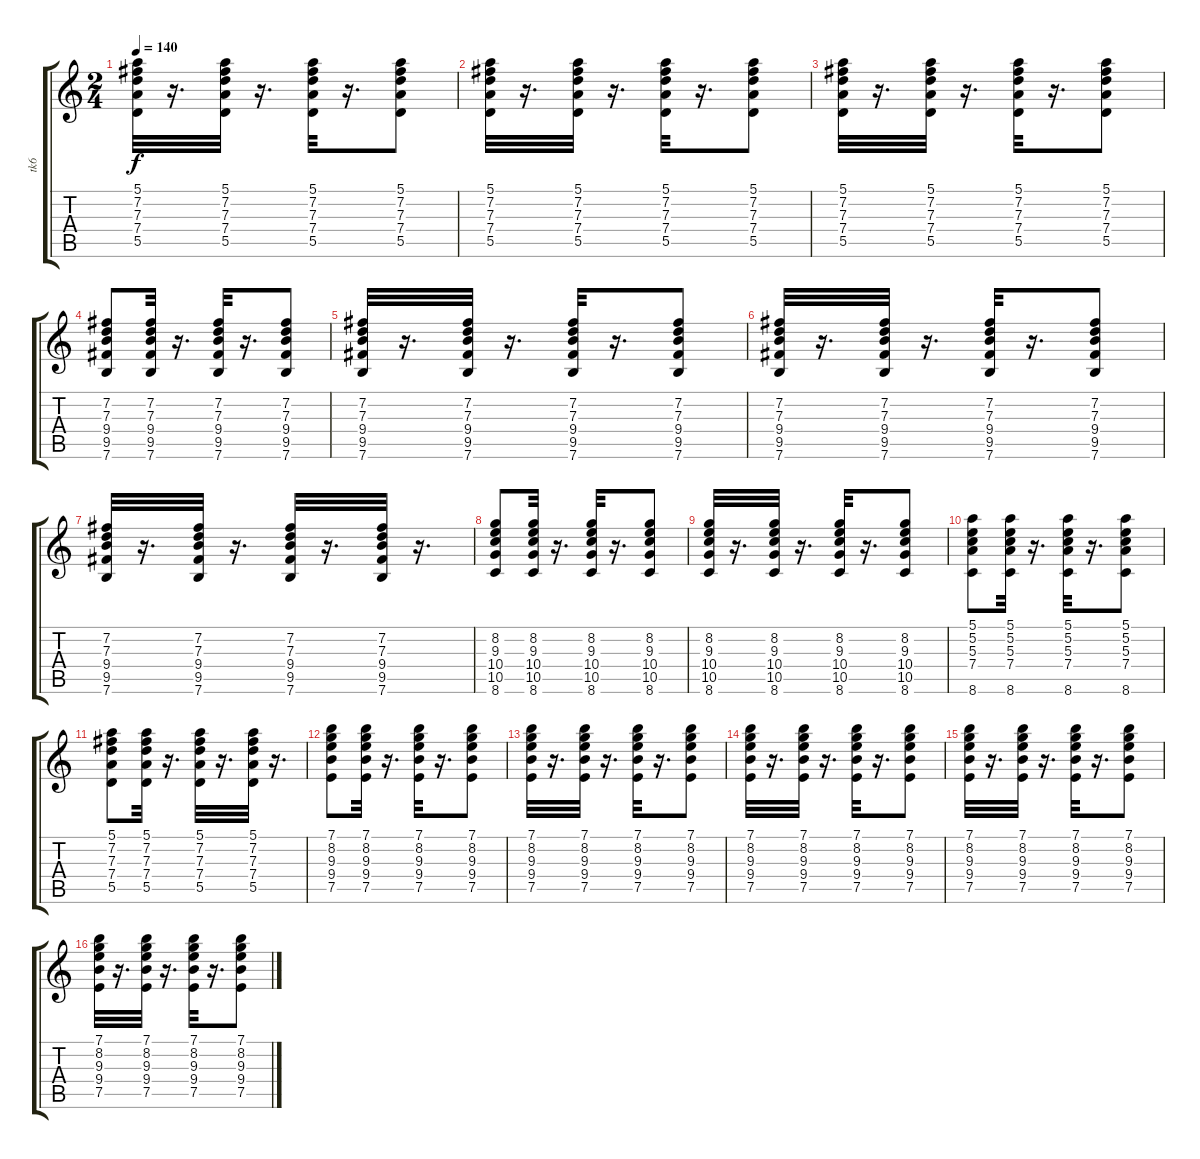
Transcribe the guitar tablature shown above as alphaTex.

\track ("tk6" "tk6") {instrument acousticguitarsteel}
\staff {score tabs}
\tuning (E4 B3 G3 D3 A2 E2) {hide}
\ts (2 4)
\tempo 140
\clef g2
\ks c
(5.1 7.2 7.3 7.4 5.5).32{dy f} r.16{d} (5.1 7.2 7.3 7.4 5.5).32 r.16{d} (5.1 7.2 7.3 7.4 5.5).32 r.16{d} (5.1 7.2 7.3 7.4 5.5).8 |
(5.1 7.2 7.3 7.4 5.5).32 r.16{d} (5.1 7.2 7.3 7.4 5.5).32 r.16{d} (5.1 7.2 7.3 7.4 5.5).32 r.16{d} (5.1 7.2 7.3 7.4 5.5).8 |
(5.1 7.2 7.3 7.4 5.5).32 r.16{d} (5.1 7.2 7.3 7.4 5.5).32 r.16{d} (5.1 7.2 7.3 7.4 5.5).32 r.16{d} (5.1 7.2 7.3 7.4 5.5).8 |
(7.2 7.3 9.4 9.5 7.6).8 (7.2 7.3 9.4 9.5 7.6).32 r.16{d} (7.2 7.3 9.4 9.5 7.6).32 r.16{d} (7.2 7.3 9.4 9.5 7.6).8 |
(7.2 7.3 9.4 9.5 7.6).32 r.16{d} (7.2 7.3 9.4 9.5 7.6).32 r.16{d} (7.2 7.3 9.4 9.5 7.6).32 r.16{d} (7.2 7.3 9.4 9.5 7.6).8 |
(7.2 7.3 9.4 9.5 7.6).32 r.16{d} (7.2 7.3 9.4 9.5 7.6).32 r.16{d} (7.2 7.3 9.4 9.5 7.6).32 r.16{d} (7.2 7.3 9.4 9.5 7.6).8 |
(7.2 7.3 9.4 9.5 7.6).32 r.16{d} (7.2 7.3 9.4 9.5 7.6).32 r.16{d} (7.2 7.3 9.4 9.5 7.6).32 r.16{d} (7.2 7.3 9.4 9.5 7.6).32 r.16{d} |
(8.2 9.3 10.4 10.5 8.6).8 (8.2 9.3 10.4 10.5 8.6).32 r.16{d} (8.2 9.3 10.4 10.5 8.6).32 r.16{d} (8.2 9.3 10.4 10.5 8.6).8 |
(8.2 9.3 10.4 10.5 8.6).32 r.16{d} (8.2 9.3 10.4 10.5 8.6).32 r.16{d} (8.2 9.3 10.4 10.5 8.6).32 r.16{d} (8.2 9.3 10.4 10.5 8.6).8 |
(5.1 5.2 5.3 7.4 8.6).8 (5.1 5.2 5.3 7.4 8.6).32 r.16{d} (5.1 5.2 5.3 7.4 8.6).32 r.16{d} (5.1 5.2 5.3 7.4 8.6).8 |
(5.1 7.2 7.3 7.4 5.5).8 (5.1 7.2 7.3 7.4 5.5).32 r.16{d} (5.1 7.2 7.3 7.4 5.5).32 r.16{d} (5.1 7.2 7.3 7.4 5.5).32 r.16{d} |
(7.1 8.2 9.3 9.4 7.5).8 (7.1 8.2 9.3 9.4 7.5).32 r.16{d} (7.1 8.2 9.3 9.4 7.5).32 r.16{d} (7.1 8.2 9.3 9.4 7.5).8 |
(7.1 8.2 9.3 9.4 7.5).32 r.16{d} (7.1 8.2 9.3 9.4 7.5).32 r.16{d} (7.1 8.2 9.3 9.4 7.5).32 r.16{d} (7.1 8.2 9.3 9.4 7.5).8 |
(7.1 8.2 9.3 9.4 7.5).32 r.16{d} (7.1 8.2 9.3 9.4 7.5).32 r.16{d} (7.1 8.2 9.3 9.4 7.5).32 r.16{d} (7.1 8.2 9.3 9.4 7.5).8 |
(7.1 8.2 9.3 9.4 7.5).32 r.16{d} (7.1 8.2 9.3 9.4 7.5).32 r.16{d} (7.1 8.2 9.3 9.4 7.5).32 r.16{d} (7.1 8.2 9.3 9.4 7.5).8 |
(7.1 8.2 9.3 9.4 7.5).32 r.16{d} (7.1 8.2 9.3 9.4 7.5).32 r.16{d} (7.1 8.2 9.3 9.4 7.5).32 r.16{d} (7.1 8.2 9.3 9.4 7.5).8
